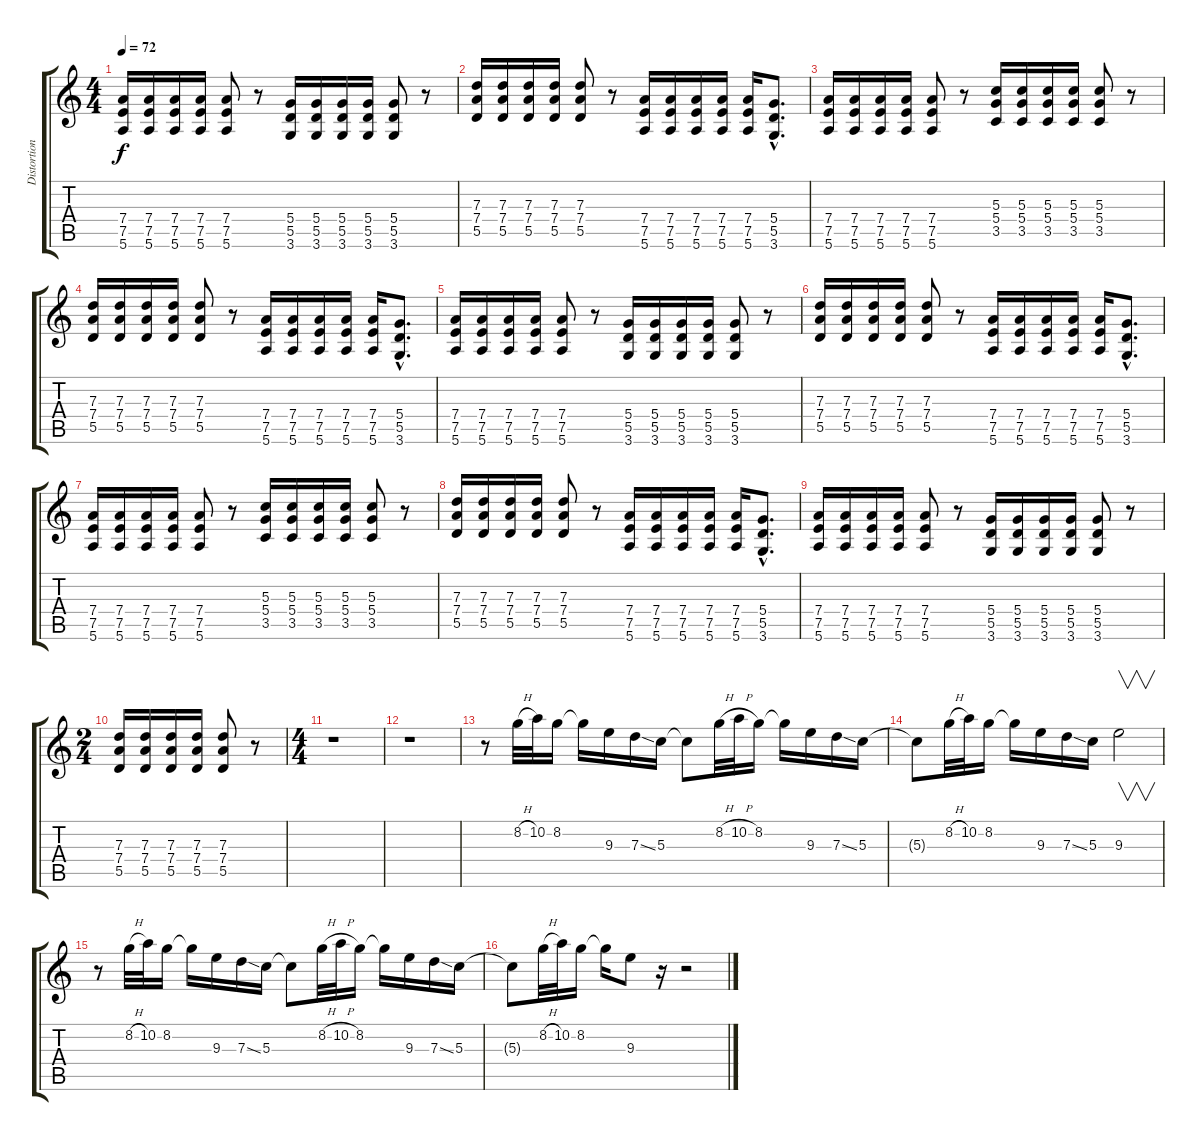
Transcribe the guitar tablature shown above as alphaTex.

\track ("Distortion Guitar" "Distortion") {instrument distortionguitar}
\staff {score tabs}
\tuning (E4 B3 G3 D3 A2 E2) {hide}
\ts (4 4)
\tempo 72
\clef g2
\ks c
(7.4 7.5 5.6).16{dy f} (7.4 7.5 5.6).16 (7.4 7.5 5.6).16 (7.4 7.5 5.6).16 (7.4 7.5 5.6).8 r.8 (5.4 5.5 3.6).16 (5.4 5.5 3.6).16 (5.4 5.5 3.6).16 (5.4 5.5 3.6).16 (5.4 5.5 3.6).8 r.8 |
(7.3 7.4 5.5).16 (7.3 7.4 5.5).16 (7.3 7.4 5.5).16 (7.3 7.4 5.5).16 (7.3 7.4 5.5).8 r.8 (7.4 7.5 5.6).16 (7.4 7.5 5.6).16 (7.4 7.5 5.6).16 (7.4 7.5 5.6).16 (7.4 7.5 5.6).16 (5.4{hac} 5.5{hac} 3.6{hac}).8{d} |
(7.4 7.5 5.6).16 (7.4 7.5 5.6).16 (7.4 7.5 5.6).16 (7.4 7.5 5.6).16 (7.4 7.5 5.6).8 r.8 (5.3 5.4 3.5).16 (5.3 5.4 3.5).16 (5.3 5.4 3.5).16 (5.3 5.4 3.5).16 (5.3 5.4 3.5).8 r.8 |
(7.3 7.4 5.5).16 (7.3 7.4 5.5).16 (7.3 7.4 5.5).16 (7.3 7.4 5.5).16 (7.3 7.4 5.5).8 r.8 (7.4 7.5 5.6).16 (7.4 7.5 5.6).16 (7.4 7.5 5.6).16 (7.4 7.5 5.6).16 (7.4 7.5 5.6).16 (5.4{hac} 5.5{hac} 3.6{hac}).8{d} |
(7.4 7.5 5.6).16 (7.4 7.5 5.6).16 (7.4 7.5 5.6).16 (7.4 7.5 5.6).16 (7.4 7.5 5.6).8 r.8 (5.4 5.5 3.6).16 (5.4 5.5 3.6).16 (5.4 5.5 3.6).16 (5.4 5.5 3.6).16 (5.4 5.5 3.6).8 r.8 |
(7.3 7.4 5.5).16 (7.3 7.4 5.5).16 (7.3 7.4 5.5).16 (7.3 7.4 5.5).16 (7.3 7.4 5.5).8 r.8 (7.4 7.5 5.6).16 (7.4 7.5 5.6).16 (7.4 7.5 5.6).16 (7.4 7.5 5.6).16 (7.4 7.5 5.6).16 (5.4{hac} 5.5{hac} 3.6{hac}).8{d} |
(7.4 7.5 5.6).16 (7.4 7.5 5.6).16 (7.4 7.5 5.6).16 (7.4 7.5 5.6).16 (7.4 7.5 5.6).8 r.8 (5.3 5.4 3.5).16 (5.3 5.4 3.5).16 (5.3 5.4 3.5).16 (5.3 5.4 3.5).16 (5.3 5.4 3.5).8 r.8 |
(7.3 7.4 5.5).16 (7.3 7.4 5.5).16 (7.3 7.4 5.5).16 (7.3 7.4 5.5).16 (7.3 7.4 5.5).8 r.8 (7.4 7.5 5.6).16 (7.4 7.5 5.6).16 (7.4 7.5 5.6).16 (7.4 7.5 5.6).16 (7.4 7.5 5.6).16 (5.4{hac} 5.5{hac} 3.6{hac}).8{d} |
(7.4 7.5 5.6).16 (7.4 7.5 5.6).16 (7.4 7.5 5.6).16 (7.4 7.5 5.6).16 (7.4 7.5 5.6).8 r.8 (5.4 5.5 3.6).16 (5.4 5.5 3.6).16 (5.4 5.5 3.6).16 (5.4 5.5 3.6).16 (5.4 5.5 3.6).8 r.8 |
\ts (2 4)
(7.3 7.4 5.5).16 (7.3 7.4 5.5).16 (7.3 7.4 5.5).16 (7.3 7.4 5.5).16 (7.3 7.4 5.5).8 r.8 |
\ts (4 4)
r.1 |
r.1 |
r.8 8.2{h}.32 10.2.32 8.2.16 8.2{t}.16 9.3.16 7.3{ss}.16 5.3.16 5.3{t}.8 8.2{h}.32 10.2{h}.32 8.2.16 8.2{t}.16 9.3.16 7.3{ss}.16 5.3.16 |
5.3{t}.8 8.2{h}.32 10.2.32 8.2.16 8.2{t}.16 9.3.16 7.3{ss}.16 5.3.16 9.3.2{v} |
r.8 8.2{h}.32 10.2.32 8.2.16 8.2{t}.16 9.3.16 7.3{ss}.16 5.3.16 5.3{t}.8 8.2{h}.32 10.2{h}.32 8.2.16 8.2{t}.16 9.3.16 7.3{ss}.16 5.3.16 |
5.3{t}.8 8.2{h}.32 10.2.32 8.2.16 8.2{t}.16 9.3.8 r.16 r.2
